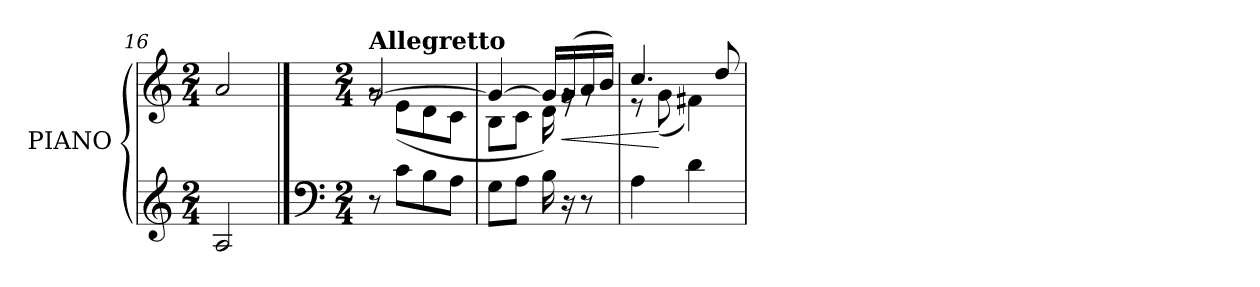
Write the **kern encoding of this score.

**kern	**kern	**dynam
*part1	*part1	*part1
*staff2	*staff1	*staff1/2
*I"PIANO	*	*
*I'Pno.	*	*
*clefG2	*clefG2	*
*k[]	*k[]	*
*M2/4	*M2/4	*
=16	=16	=16
2A/	2a/	.
!!LO:PB:g=z
==1	==1	==1
*clefF4	*	*
*M2/4	*M2/4	*
*	*^	*
!	!LO:TX:a:B:t=Allegretto	!	!
!	!	!	!LO:DY:b
!	!	!	!LO:DY:n=1:a
8r	[2g/	8rg	mf sf
8c\L	.	(<8e\L	.
8B\	.	8d\	.
8A\J	.	8c\J	.
=2	=2	=2	=2
8G\L	4g/_	8B\L	.
8A\J	.	8c\J	.
16B\	16g/LL]	16d\)	.
!	!	!	!LO:HP:b
16r	(>16g/	16rg	<
8r	16a/	8rg	.
.	16b/JJ)	.	.
=3	=3	=3	=3
4A\	4.cc/	8r	.
.	.	(<8g\	[
4d\	.	4f#X\)	.
.	8dd/	.	.
*	*v	*v	*
=	=	=
*-	*-	*-
